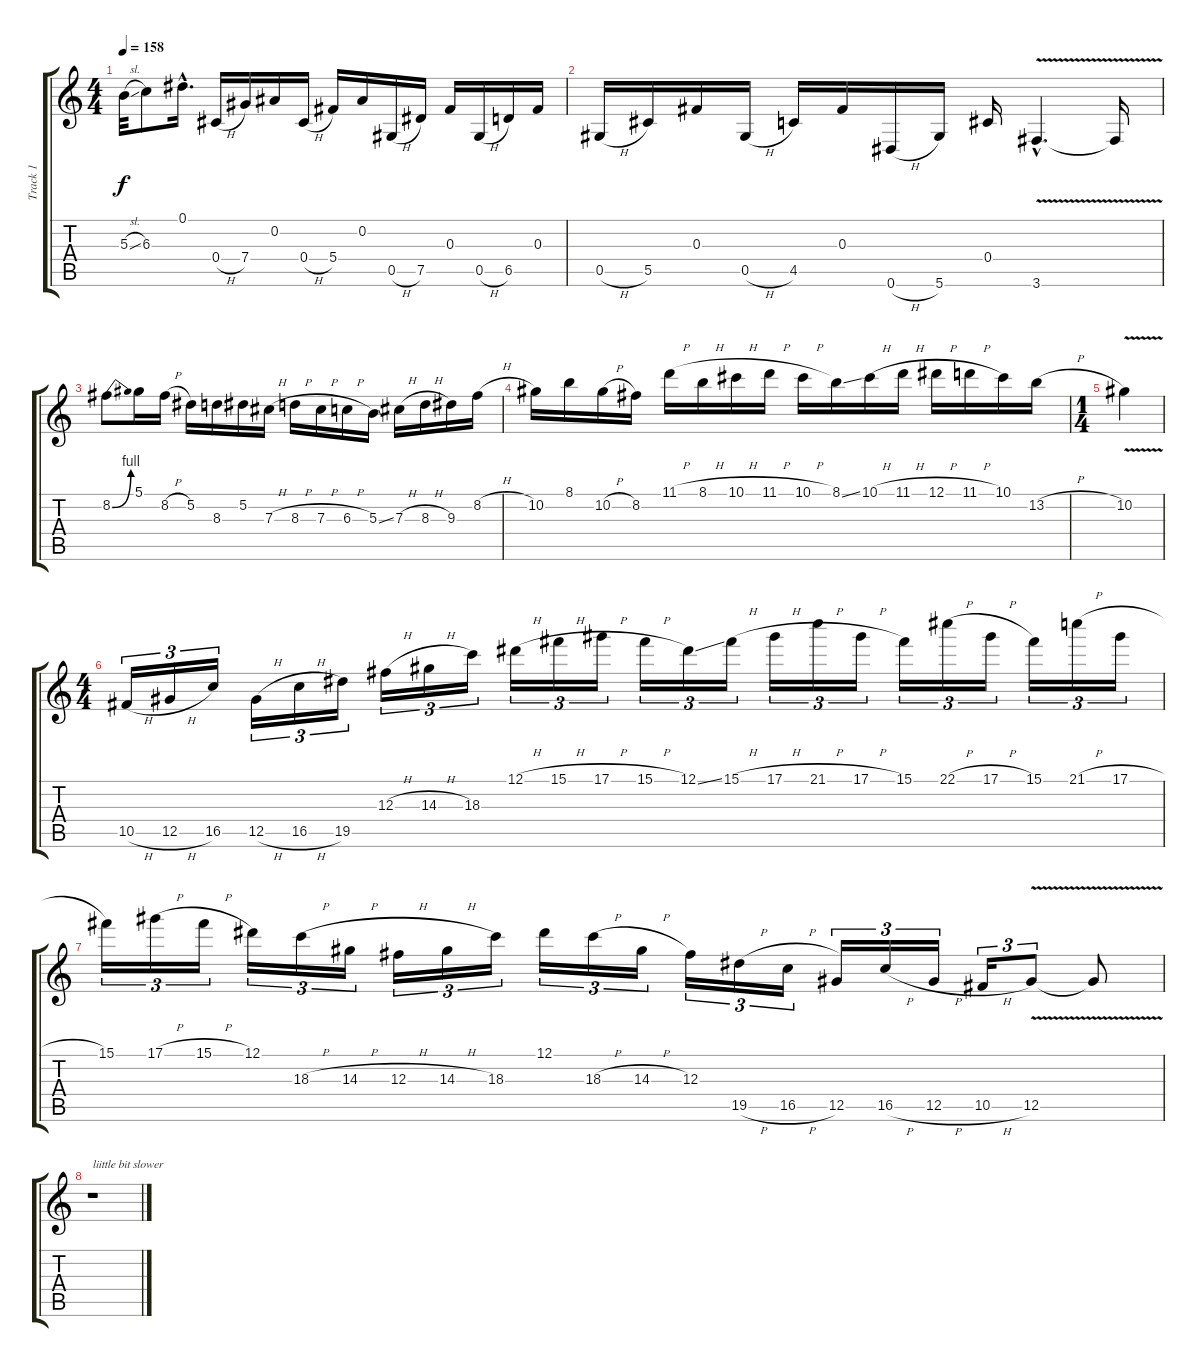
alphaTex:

\track ("Track 1" "Track 1") {instrument electricguitarjazz}
\staff {score tabs}
\tuning (Eb4 Bb3 Gb3 Db3 Ab2 Eb2) {hide}
\ts (4 4)
\tempo 158
\clef g2
\ks c
5.3{sl}.32{dy f instrument electricguitarjazz} 6.3.8 0.1{hac}.16{d} 0.4{h}.16 7.4.16 0.2.16 0.4{h}.16 5.4.16 0.2.16 0.5{h}.16 7.5.16 0.3.16 0.5{h}.16 6.5.16 0.3.16 |
0.5{h}.16 5.5.16 0.3.16 0.5{h}.16 4.5.16 0.3.16 0.6{h}.16 5.6.16 0.4.16 3.6{v hac}.4{d} 3.6{t}.16 |
8.2{be (bend 0 0 60 4)}.8 5.1.16 8.2{h}.16 5.2.16 8.3.16 5.2.16 7.3{h}.16 8.3{h}.16 7.3{h}.16 6.3{h}.16 5.3{ss}.16 7.3{h}.16 8.3{h}.16 9.3.16 8.2{h}.16 |
10.2.16 8.1.16 10.2{h}.16 8.2.16 11.1{h}.16 8.1{h}.16 10.1{h}.16 11.1{h}.16 10.1{h}.16 8.1{ss}.16 10.1{h}.16 11.1{h}.16 12.1{h}.16 11.1{h}.16 10.1.16 13.2{h}.16 |
\ts (1 4)
10.2{v}.4 |
\ts (4 4)
10.5{h}.16{tu (3 2)} 12.5{h}.16{tu (3 2)} 16.5.16{tu (3 2)} 12.5{h}.16{tu (3 2)} 16.5{h}.16{tu (3 2)} 19.5.16{tu (3 2)} 12.3{h}.16{tu (3 2)} 14.3{h}.16{tu (3 2)} 18.3.16{tu (3 2)} 12.1{h}.16{tu (3 2)} 15.1{h}.16{tu (3 2)} 17.1{h}.16{tu (3 2)} 15.1{h}.16{tu (3 2)} 12.1{ss}.16{tu (3 2)} 15.1{h}.16{tu (3 2)} 17.1{h}.16{tu (3 2)} 21.1{h}.16{tu (3 2)} 17.1{h}.16{tu (3 2)} 15.1.16{tu (3 2)} 22.1{h}.16{tu (3 2)} 17.1{h}.16{tu (3 2)} 15.1.16{tu (3 2)} 21.1{h}.16{tu (3 2)} 17.1{h}.16{tu (3 2)} |
15.1.16{tu (3 2)} 17.1{h}.16{tu (3 2)} 15.1{h}.16{tu (3 2)} 12.1.16{tu (3 2)} 18.3{h}.16{tu (3 2)} 14.3{h}.16{tu (3 2)} 12.3{h}.16{tu (3 2)} 14.3{h}.16{tu (3 2)} 18.3.16{tu (3 2)} 12.1.16{tu (3 2)} 18.3{h}.16{tu (3 2)} 14.3{h}.16{tu (3 2)} 12.3.16{tu (3 2)} 19.5{h}.16{tu (3 2)} 16.5{h}.16{tu (3 2)} 12.5.16{tu (3 2)} 16.5{h}.16{tu (3 2)} 12.5{h}.16{tu (3 2)} 10.5{h}.16{tu (3 2)} 12.5{v}.8{tu (3 2)} 12.5{t}.8 |
r.1{txt "liittle bit slower"}
